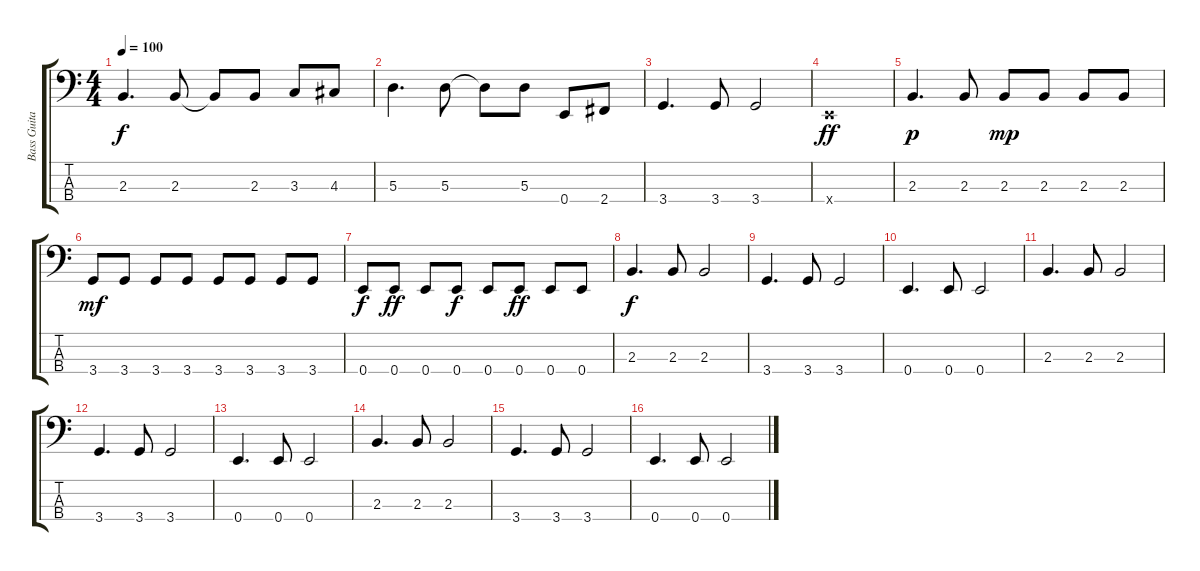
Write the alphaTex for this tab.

\track ("Bass Guitar" "Bass Guita") {instrument electricbasspick}
\staff {score tabs}
\tuning (G2 D2 A1 E1) {hide}
\ts (4 4)
\tempo 100
\clef f4
\ks c
2.3.4{d dy f} 2.3.8 2.3{t}.8 2.3.8 3.3.8 4.3.8 |
5.3.4{d} 5.3.8 5.3{t}.8 5.3.8 0.4.8 2.4.8 |
3.4.4{d} 3.4.8 3.4.2 |
0.4{x}.1{dy ff} |
2.3.4{d dy p} 2.3.8 2.3.8{dy mp} 2.3.8 2.3.8 2.3.8 |
3.4.8{dy mf} 3.4.8 3.4.8 3.4.8 3.4.8 3.4.8 3.4.8 3.4.8 |
0.4.8{dy f} 0.4.8{dy ff} 0.4.8 0.4.8{dy f} 0.4.8 0.4.8{dy ff} 0.4.8 0.4.8 |
2.3.4{d dy f} 2.3.8 2.3.2 |
3.4.4{d} 3.4.8 3.4.2 |
0.4.4{d} 0.4.8 0.4.2 |
2.3.4{d} 2.3.8 2.3.2 |
3.4.4{d} 3.4.8 3.4.2 |
0.4.4{d} 0.4.8 0.4.2 |
2.3.4{d} 2.3.8 2.3.2 |
3.4.4{d} 3.4.8 3.4.2 |
0.4.4{d} 0.4.8 0.4.2
